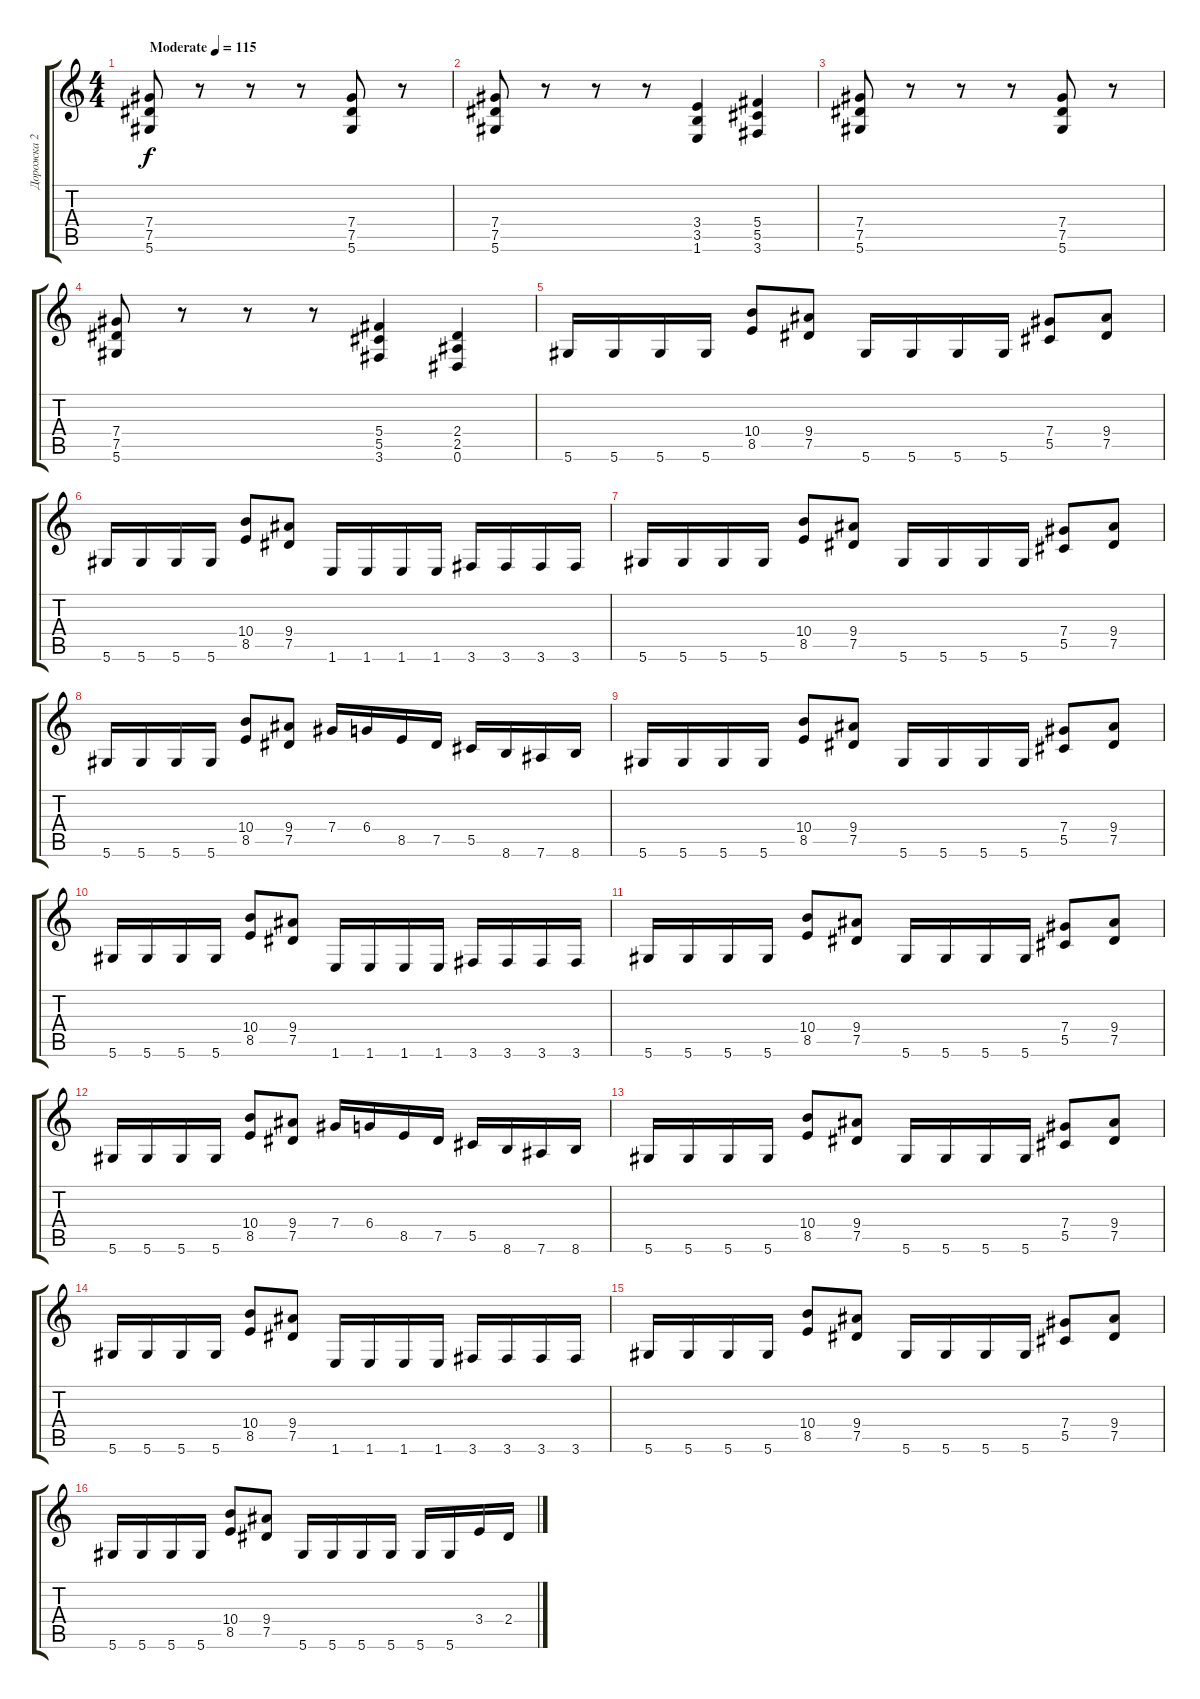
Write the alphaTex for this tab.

\track ("Дорожка 2" "Дорожка 2") {instrument distortionguitar}
\staff {score tabs}
\tuning (Eb4 Bb3 Gb3 Db3 Ab2 Eb2) {hide}
\ts (4 4)
\tempo (115 "Moderate")
\clef g2
\ks c
(7.4 7.5 5.6).8{dy f instrument distortionguitar} r.8 r.8 r.8 (7.4 7.5 5.6).8 r.8 |
(7.4 7.5 5.6).8 r.8 r.8 r.8 (3.4 3.5 1.6).4 (5.4 5.5 3.6).4 |
(7.4 7.5 5.6).8 r.8 r.8 r.8 (7.4 7.5 5.6).8 r.8 |
(7.4 7.5 5.6).8 r.8 r.8 r.8 (5.4 5.5 3.6).4 (2.4 2.5 0.6).4 |
5.6.16 5.6.16 5.6.16 5.6.16 (10.4 8.5).8 (9.4 7.5).8 5.6.16 5.6.16 5.6.16 5.6.16 (7.4 5.5).8 (9.4 7.5).8 |
5.6.16 5.6.16 5.6.16 5.6.16 (10.4 8.5).8 (9.4 7.5).8 1.6.16 1.6.16 1.6.16 1.6.16 3.6.16 3.6.16 3.6.16 3.6.16 |
5.6.16 5.6.16 5.6.16 5.6.16 (10.4 8.5).8 (9.4 7.5).8 5.6.16 5.6.16 5.6.16 5.6.16 (7.4 5.5).8 (9.4 7.5).8 |
5.6.16 5.6.16 5.6.16 5.6.16 (10.4 8.5).8 (9.4 7.5).8 7.4.16 6.4.16 8.5.16 7.5.16 5.5.16 8.6.16 7.6.16 8.6.16 |
5.6.16 5.6.16 5.6.16 5.6.16 (10.4 8.5).8 (9.4 7.5).8 5.6.16 5.6.16 5.6.16 5.6.16 (7.4 5.5).8 (9.4 7.5).8 |
5.6.16 5.6.16 5.6.16 5.6.16 (10.4 8.5).8 (9.4 7.5).8 1.6.16 1.6.16 1.6.16 1.6.16 3.6.16 3.6.16 3.6.16 3.6.16 |
5.6.16 5.6.16 5.6.16 5.6.16 (10.4 8.5).8 (9.4 7.5).8 5.6.16 5.6.16 5.6.16 5.6.16 (7.4 5.5).8 (9.4 7.5).8 |
5.6.16 5.6.16 5.6.16 5.6.16 (10.4 8.5).8 (9.4 7.5).8 7.4.16 6.4.16 8.5.16 7.5.16 5.5.16 8.6.16 7.6.16 8.6.16 |
5.6.16 5.6.16 5.6.16 5.6.16 (10.4 8.5).8 (9.4 7.5).8 5.6.16 5.6.16 5.6.16 5.6.16 (7.4 5.5).8 (9.4 7.5).8 |
5.6.16 5.6.16 5.6.16 5.6.16 (10.4 8.5).8 (9.4 7.5).8 1.6.16 1.6.16 1.6.16 1.6.16 3.6.16 3.6.16 3.6.16 3.6.16 |
5.6.16 5.6.16 5.6.16 5.6.16 (10.4 8.5).8 (9.4 7.5).8 5.6.16 5.6.16 5.6.16 5.6.16 (7.4 5.5).8 (9.4 7.5).8 |
5.6.16 5.6.16 5.6.16 5.6.16 (10.4 8.5).8 (9.4 7.5).8 5.6.16 5.6.16 5.6.16 5.6.16 5.6.16 5.6.16 3.4.16 2.4.16
